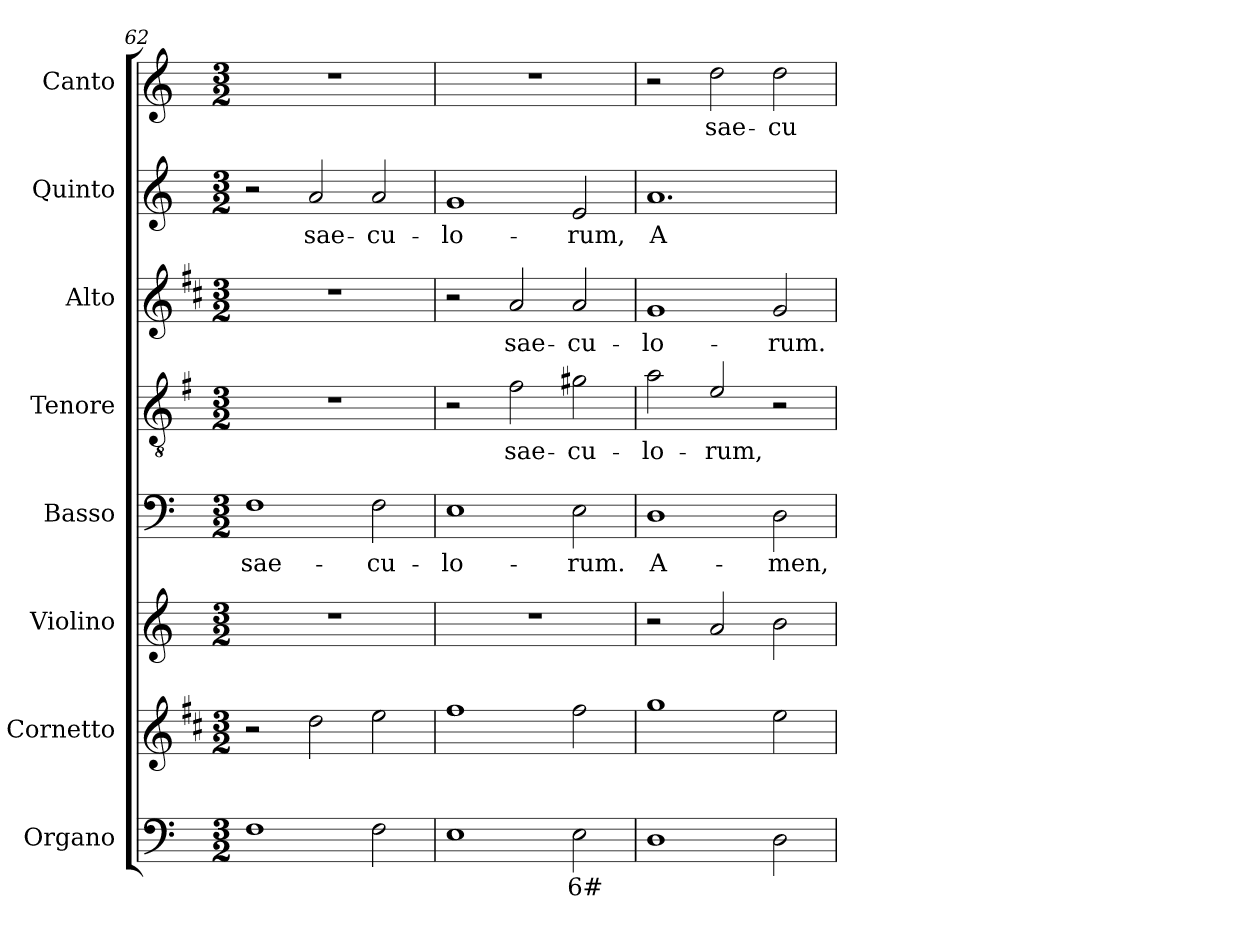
**kern	**text	**kern	**kern	**kern	**text	**kern	**text	**kern	**text	**kern	**text	**kern	**text
*part8	*part8	*part7	*part6	*part5	*part5	*part4	*part4	*part3	*part3	*part2	*part2	*part1	*part1
*staff8	*staff8	*staff7	*staff6	*staff5	*staff5	*staff4	*staff4	*staff3	*staff3	*staff2	*staff2	*staff1	*staff1
*I"Organo	*	*I"Cornetto	*I"Violino	*I"Basso	*	*I"Tenore	*	*I"Alto	*	*I"Quinto	*	*I"Canto	*
*I'Or	*	*I'Cto.	*I'Vln.	*I'B	*	*I'T	*	*I'A	*	*	*	*I'C	*
*clefF4	*	*clefG2	*clefG2	*clefF4	*	*clefGv2	*	*clefG2	*	*clefG2	*	*clefG2	*
*	*	*ITrd1c2	*	*	*	*ITrd4c7	*	*ITrd1c2	*	*	*	*	*
*k[]	*	*k[]	*k[]	*k[]	*	*k[]	*	*k[]	*	*k[]	*	*k[]	*
*C:	*	*C:	*C:	*C:	*	*C:	*	*C:	*	*C:	*	*C:	*
*M3/2	*	*M3/2	*M3/2	*M3/2	*	*M3/2	*	*M3/2	*	*M3/2	*	*M3/2	*
=62	=62	=62	=62	=62	=62	=62	=62	=62	=62	=62	=62	=62	=62
!	!	!	!	!	!LO:LY:b	!	!	!	!	!	!	!	!
1F	.	2r	1.r	1F	sae-	1.r	.	1.r	.	2r	.	1.r	.
!	!	!	!	!	!	!	!	!	!	!	!LO:LY:b	!	!
.	.	2cc\	.	.	.	.	.	.	.	2a/	sae-	.	.
!	!	!	!	!	!LO:LY:b	!	!	!	!	!	!LO:LY:b	!	!
2F\	.	2dd\	.	2F\	-cu-	.	.	.	.	2a/	-cu-	.	.
=63	=63	=63	=63	=63	=63	=63	=63	=63	=63	=63	=63	=63	=63
!	!	!	!	!	!LO:LY:b	!	!	!	!	!	!LO:LY:b	!	!
1E	.	1ee	1.r	1E	-lo-	2r	.	2r	.	1g	-lo-	1.r	.
!	!	!	!	!	!	!	!LO:LY:b	!	!LO:LY:b	!	!	!	!
.	.	.	.	.	.	2B\	sae-	2g/	sae-	.	.	.	.
!	!LO:LY:b	!	!	!	!LO:LY:b	!	!LO:LY:b	!	!LO:LY:b	!	!LO:LY:b	!	!
2E\	6#	2ee\	.	2E\	-rum.	2c#X\	-cu-	2g/	-cu-	2e/	-rum,	.	.
=64	=64	=64	=64	=64	=64	=64	=64	=64	=64	=64	=64	=64	=64
!	!	!	!	!	!LO:LY:b	!	!LO:LY:b	!	!LO:LY:b	!	!LO:LY:b	!	!
1D	.	1ff	2r	1D	A-	2d\	-lo-	1f	-lo-	1.a	A-	2r	.
!	!	!	!	!	!	!	!LO:LY:b	!	!	!	!	!	!LO:LY:b
.	.	.	2a/	.	.	2A/	-rum,	.	.	.	.	2dd\	sae-
!	!	!	!	!	!LO:LY:b	!	!	!	!LO:LY:b	!	!	!	!LO:LY:b
2D\	.	2dd\	2b\	2D\	-men,	2r	.	2f/	-rum.	.	.	2dd\	-cu-
=	=	=	=	=	=	=	=	=	=	=	=	=	=
*-	*-	*-	*-	*-	*-	*-	*-	*-	*-	*-	*-	*-	*-
